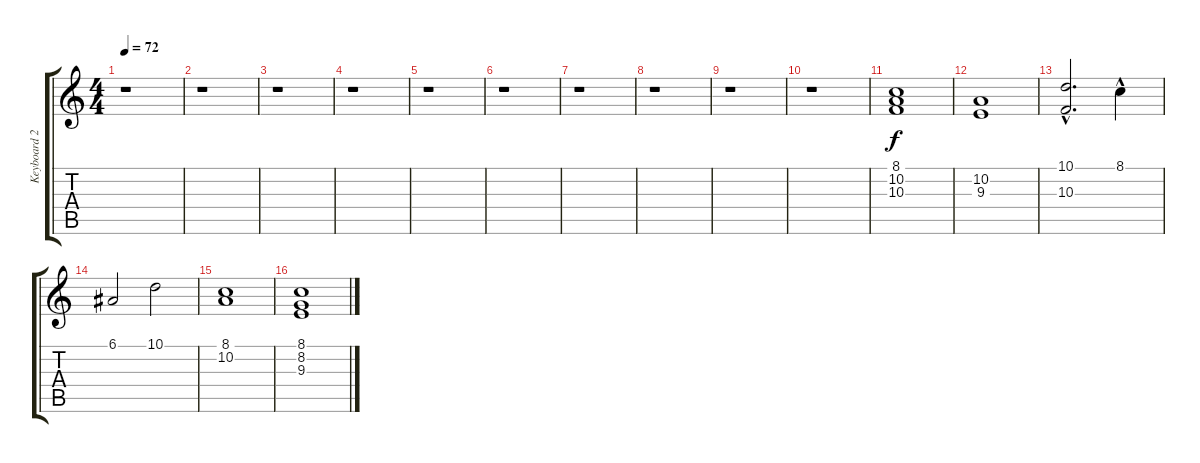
\track ("Keyboard 2" "Keyboard 2") {instrument drawbarorgan}
\staff {score tabs}
\tuning (E4 B3 G3 D3 A2 E2) {hide}
\ts (4 4)
\tempo 72
\clef g2
\ks c
r.1{dy f instrument drawbarorgan} |
r.1 |
r.1 |
r.1 |
r.1 |
r.1 |
r.1 |
r.1 |
r.1 |
r.1 |
(8.1 10.2 10.3).1 |
(10.2 9.3).1 |
(10.1{hac} 10.3).2{d} 8.1{hac}.4 |
6.1.2 10.1.2 |
(8.1 10.2).1 |
(8.1 8.2 9.3).1
